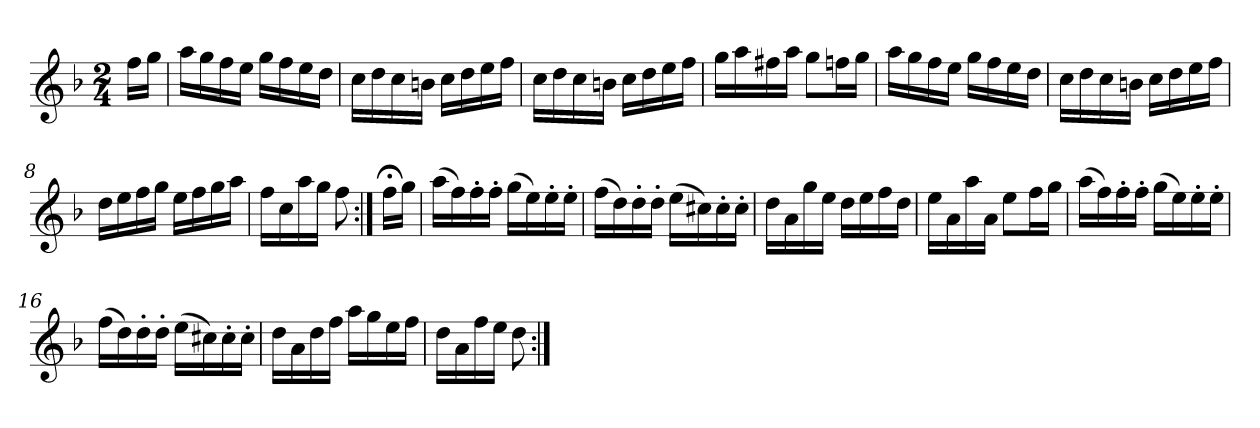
**kern
*part1
*staff1
*clefG2
*k[b-]
*F:
*M2/4
=1
16ff\LL
16gg\JJ
=2
16aa\LL
16gg\
16ff\
16ee\JJ
16gg\LL
16ff\
16ee\
16dd\JJ
=3
16cc\LL
16dd\
16cc\
16bn\JJ
16cc\LL
16dd\
16ee\
16ff\JJ
=4
16cc\LL
16dd\
16cc\
16bn\JJ
16cc\LL
16dd\
16ee\
16ff\JJ
=5
16gg\LL
16aa\
16ff#X\
16aa\JJ
8gg\L
16ffn\L
16gg\JJ
=6
16aa\LL
16gg\
16ff\
16ee\JJ
16gg\LL
16ff\
16ee\
16dd\JJ
!!LO:LB:g=z
=7
16cc\LL
16dd\
16cc\
16bn\JJ
16cc\LL
16dd\
16ee\
16ff\JJ
=8
16dd\LL
16ee\
16ff\
16gg\JJ
16ee\LL
16ff\
16gg\
16aa\JJ
=9
16ff\LL
16cc\
16aa\
16gg\JJ
8ff\
=10:|!
16ff;<\LL
16gg\JJ
=11
(>16aa\LL
16ff\)
16ff'\
16ff'\JJ
(>16gg\LL
16ee\)
16ee'\
16ee'\JJ
=12
(>16ff\LL
16dd\)
16dd'\
16dd'\JJ
(>16ee\LL
16cc#X\)
16cc#'\
16cc#'\JJ
=13
16dd\LL
16a\
16gg\
16ee\JJ
16dd\LL
16ee\
16ff\
16dd\JJ
!!LO:LB:g=z
=14
16ee\LL
16a\
16aa\
16a\JJ
8ee\L
16ff\L
16gg\JJ
=15
(>16aa\LL
16ff\)
16ff'\
16ff'\JJ
(>16gg\LL
16ee\)
16ee'\
16ee'\JJ
=16
(>16ff\LL
16dd\)
16dd'\
16dd'\JJ
(>16ee\LL
16cc#X\)
16cc#'\
16cc#'\JJ
=17
16dd\LL
16a\
16dd\
16ff\JJ
16aa\LL
16gg\
16ee\
16ff\JJ
=18
16dd\LL
16a\
16ff\
16ee\JJ
8dd\
=:|!
*-
